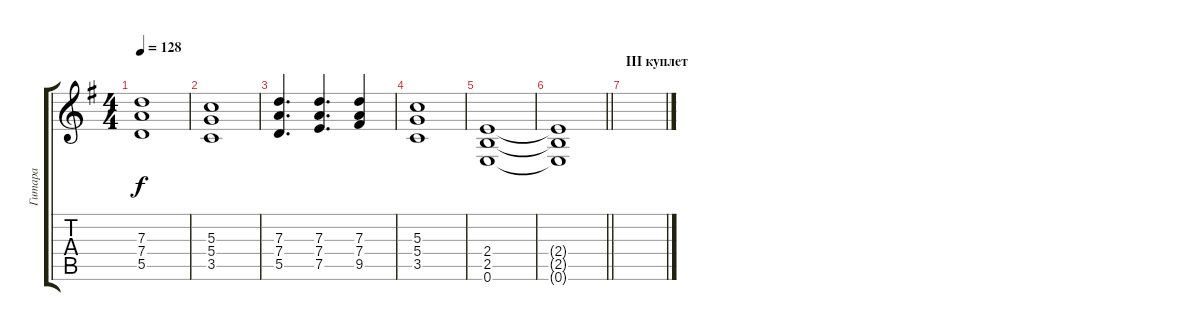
\track ("Гитара" "Гитара") {instrument distortionguitar}
\staff {score tabs}
\tuning (E4 B3 G3 D3 A2 E2) {hide}
\ts (4 4)
\tempo 128
\clef g2
\ks eminor
(7.3 7.4 5.5).1{dy f} |
(5.3 5.4 3.5).1 |
(7.3 7.4 5.5).4{d} (7.3 7.4 7.5).4{d} (7.3 7.4 9.5).4 |
(5.3 5.4 3.5).1 |
(2.4 2.5 0.6).1 |
\barLineRight lightlight
(2.4{t} 2.5{t} 0.6{t}).1 |
\section ("" "III куплет")
